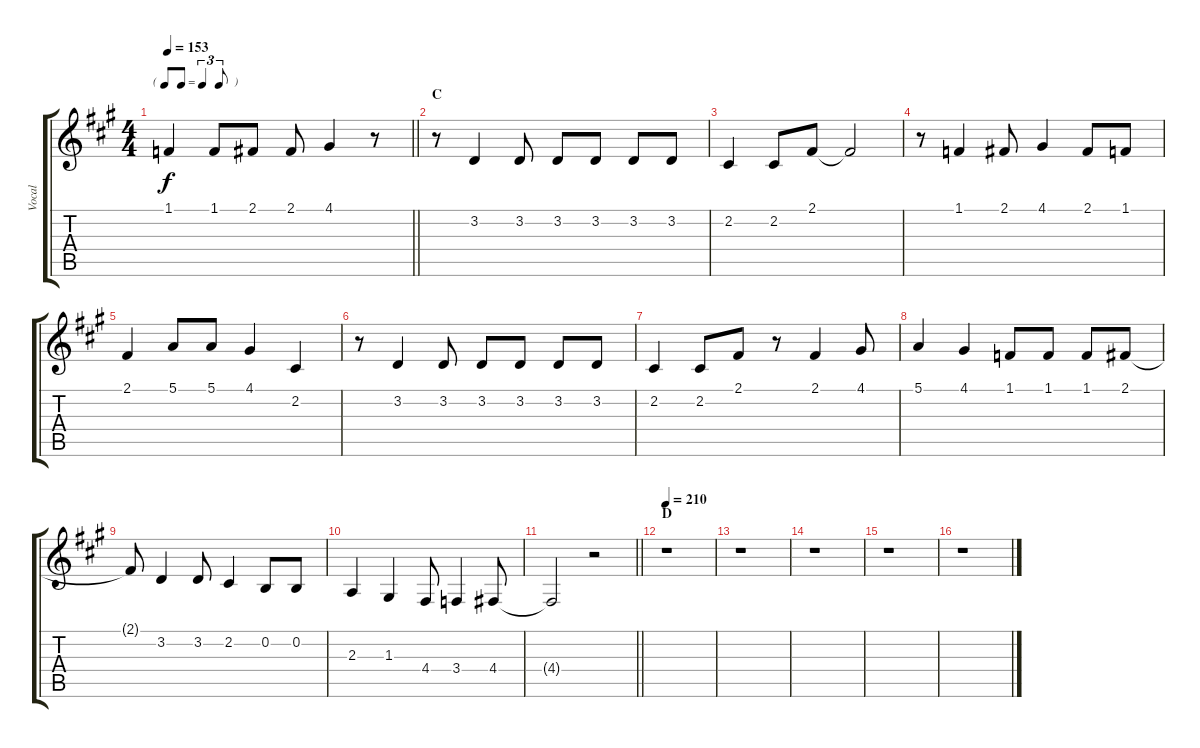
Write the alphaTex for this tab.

\track ("Vocal" "Vocal") {instrument flute}
\staff {score tabs}
\tuning (E4 B3 G3 D3 A2 E2) {hide}
\ts (4 4)
\tf triplet8th
\tempo 153
\clef g2
\barLineRight lightlight
\ks a
1.1.4{dy f} 1.1.8 2.1.8 2.1.8 4.1.4 r.8 |
\section ("" "C")
r.8 3.2.4 3.2.8 3.2.8 3.2.8 3.2.8 3.2.8 |
2.2.4 2.2.8 2.1.8 2.1{t}.2 |
r.8 1.1.4 2.1.8 4.1.4 2.1.8 1.1.8 |
2.1.4 5.1.8 5.1.8 4.1.4 2.2.4 |
r.8 3.2.4 3.2.8 3.2.8 3.2.8 3.2.8 3.2.8 |
2.2.4 2.2.8 2.1.8 r.8 2.1.4 4.1.8 |
5.1.4 4.1.4 1.1.8 1.1.8 1.1.8 2.1.8 |
2.1{t}.8 3.2.4 3.2.8 2.2.4 0.2.8 0.2.8 |
2.3.4 1.3.4 4.4.8 3.4.4 4.4.8 |
\barLineRight lightlight
4.4{t}.2 r.2 |
\section ("" "D")
\tempo 210
r.1 |
r.1 |
r.1 |
r.1 |
r.1
